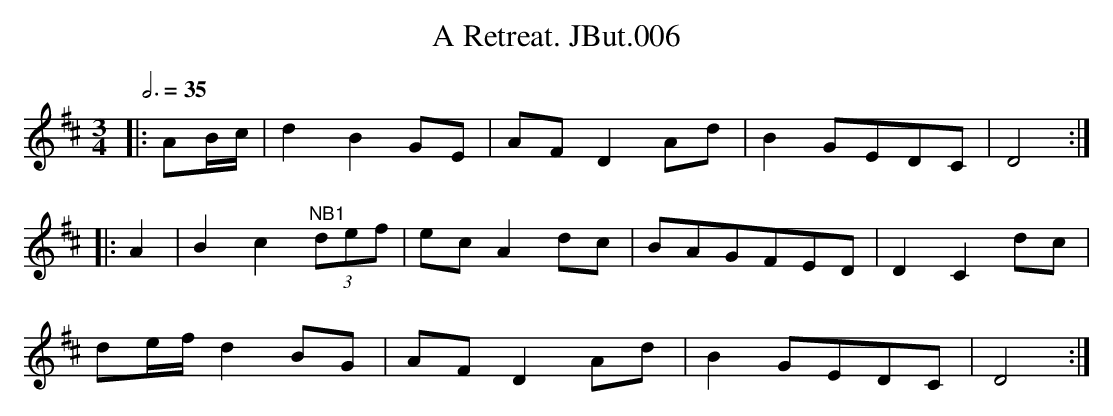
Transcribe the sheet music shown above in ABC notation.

X:1
T:Retreat. JBut.006, A
M:3/4
L:1/8
Q:3/4=35
K:D
|:AB/c/|d2B2GE|AFD2Ad|B2GEDC|D4:|
|:A2|B2c2 "^NB1"(3def|ecA2dc|BAGFED|D2C2dc|
de/f/d2BG|AFD2Ad|B2GEDC|D4:|
